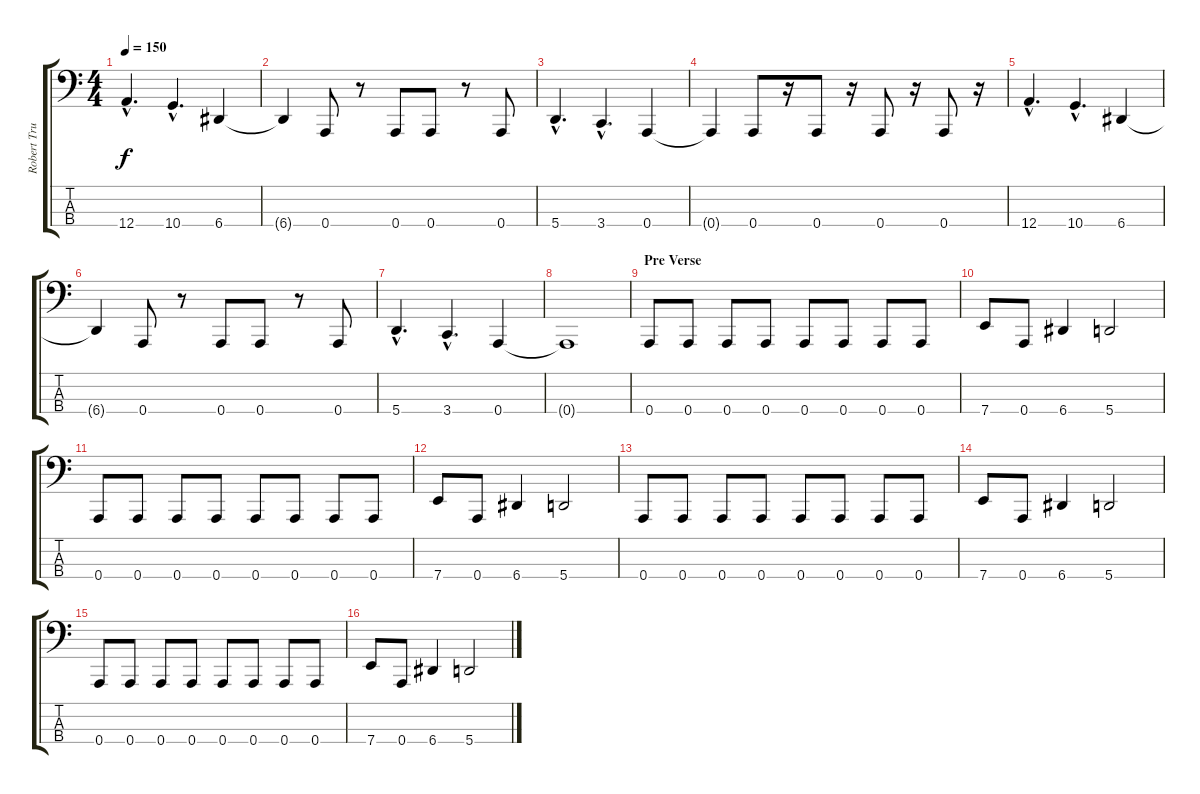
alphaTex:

\track ("Robert Trujillio" "Robert Tru") {instrument electricbasspick}
\staff {score tabs}
\tuning (G2 D2 A1 A0) {hide}
\ts (4 4)
\tempo 150
\clef f4
\ks c
12.4{hac}.4{d dy f} 10.4{hac}.4{d} 6.4.4 |
6.4{t}.4 0.4.8 r.8 0.4.8 0.4.8 r.8 0.4.8 |
5.4{hac}.4{d} 3.4{hac}.4{d} 0.4.4 |
0.4{t}.4 0.4.8 r.16 0.4.8 r.16 0.4.8 r.16 0.4.8 r.16 |
12.4{hac}.4{d} 10.4{hac}.4{d} 6.4.4 |
6.4{t}.4 0.4.8 r.8 0.4.8 0.4.8 r.8 0.4.8 |
5.4{hac}.4{d} 3.4{hac}.4{d} 0.4.4 |
0.4{t}.1 |
\section ("" "Pre Verse")
0.4.8 0.4.8 0.4.8 0.4.8 0.4.8 0.4.8 0.4.8 0.4.8 |
7.4.8 0.4.8 6.4.4 5.4.2 |
0.4.8 0.4.8 0.4.8 0.4.8 0.4.8 0.4.8 0.4.8 0.4.8 |
7.4.8 0.4.8 6.4.4 5.4.2 |
0.4.8 0.4.8 0.4.8 0.4.8 0.4.8 0.4.8 0.4.8 0.4.8 |
7.4.8 0.4.8 6.4.4 5.4.2 |
0.4.8 0.4.8 0.4.8 0.4.8 0.4.8 0.4.8 0.4.8 0.4.8 |
7.4.8 0.4.8 6.4.4 5.4.2
